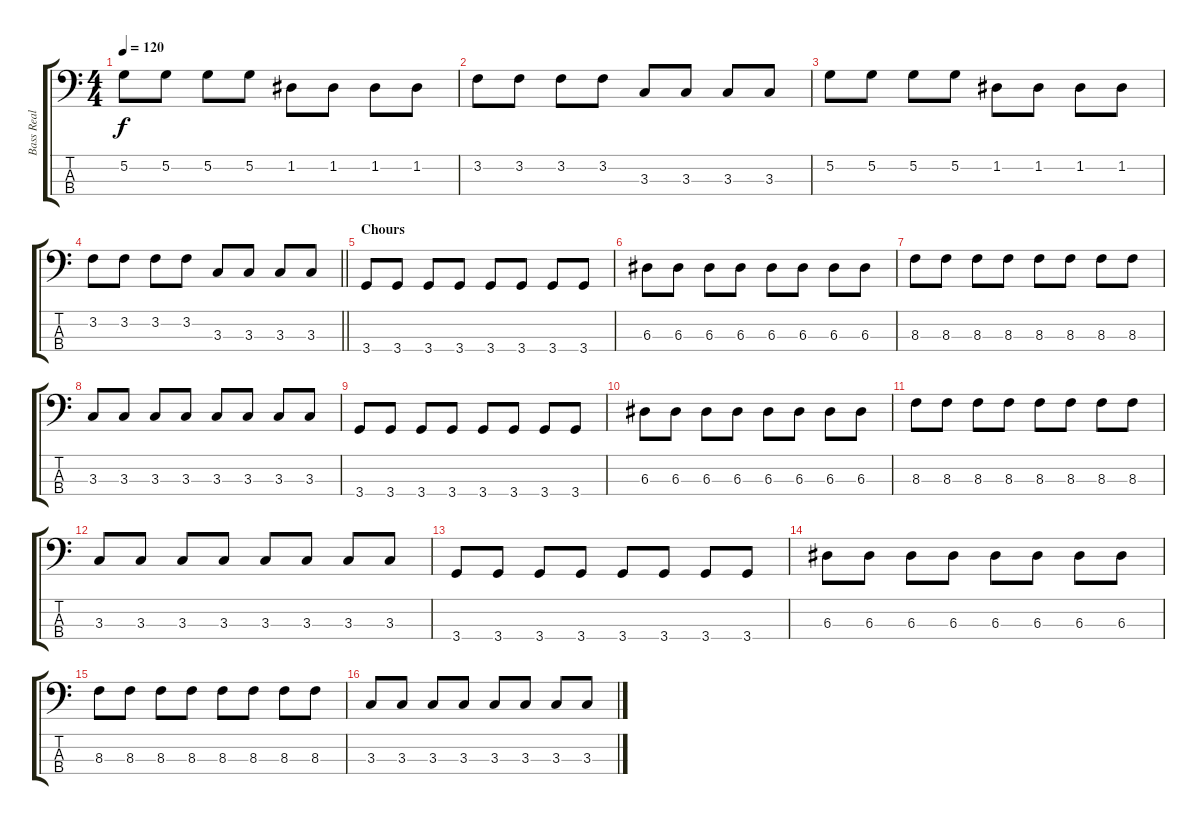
\track ("Bass Real" "Bass Real") {instrument electricbassfinger}
\staff {score tabs}
\tuning (G2 D2 A1 E1) {hide}
\ts (4 4)
\tempo 120
\clef f4
\ks c
5.2.8{dy f} 5.2.8 5.2.8 5.2.8 1.2.8 1.2.8 1.2.8 1.2.8 |
3.2.8 3.2.8 3.2.8 3.2.8 3.3.8 3.3.8 3.3.8 3.3.8 |
5.2.8 5.2.8 5.2.8 5.2.8 1.2.8 1.2.8 1.2.8 1.2.8 |
\barLineRight lightlight
3.2.8 3.2.8 3.2.8 3.2.8 3.3.8 3.3.8 3.3.8 3.3.8 |
\section ("" "Chours")
3.4.8 3.4.8 3.4.8 3.4.8 3.4.8 3.4.8 3.4.8 3.4.8 |
6.3.8 6.3.8 6.3.8 6.3.8 6.3.8 6.3.8 6.3.8 6.3.8 |
8.3.8 8.3.8 8.3.8 8.3.8 8.3.8 8.3.8 8.3.8 8.3.8 |
3.3.8 3.3.8 3.3.8 3.3.8 3.3.8 3.3.8 3.3.8 3.3.8 |
3.4.8 3.4.8 3.4.8 3.4.8 3.4.8 3.4.8 3.4.8 3.4.8 |
6.3.8 6.3.8 6.3.8 6.3.8 6.3.8 6.3.8 6.3.8 6.3.8 |
8.3.8 8.3.8 8.3.8 8.3.8 8.3.8 8.3.8 8.3.8 8.3.8 |
3.3.8 3.3.8 3.3.8 3.3.8 3.3.8 3.3.8 3.3.8 3.3.8 |
3.4.8 3.4.8 3.4.8 3.4.8 3.4.8 3.4.8 3.4.8 3.4.8 |
6.3.8 6.3.8 6.3.8 6.3.8 6.3.8 6.3.8 6.3.8 6.3.8 |
8.3.8 8.3.8 8.3.8 8.3.8 8.3.8 8.3.8 8.3.8 8.3.8 |
3.3.8 3.3.8 3.3.8 3.3.8 3.3.8 3.3.8 3.3.8 3.3.8
